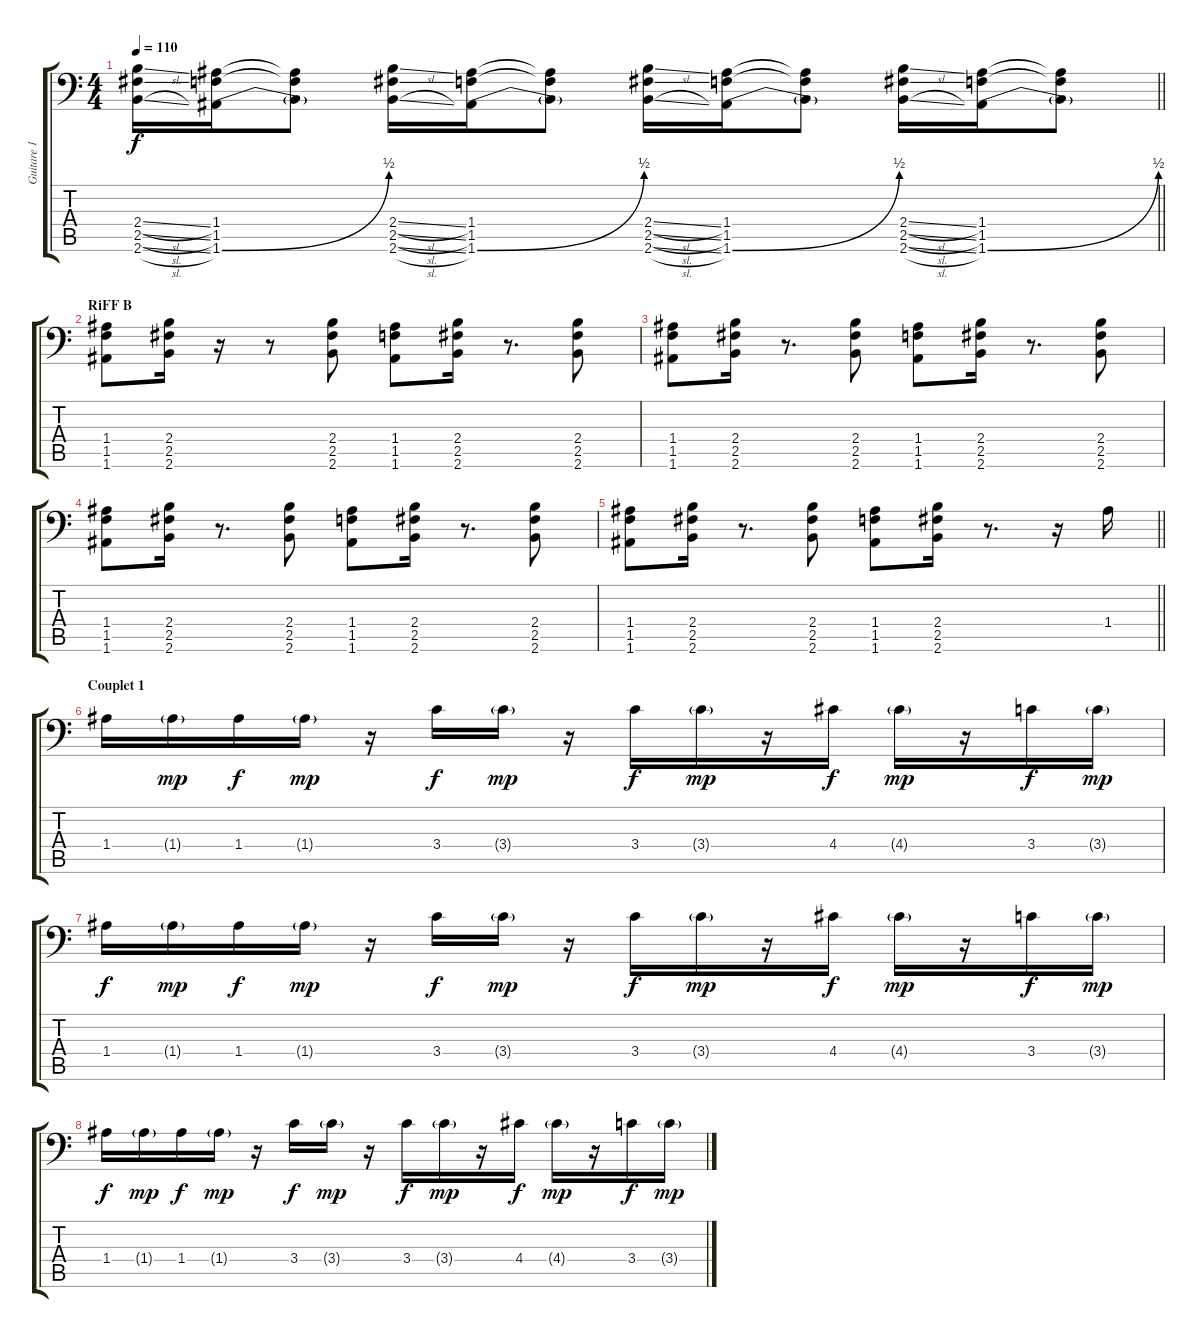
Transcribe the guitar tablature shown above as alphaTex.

\track ("Guitare 1 - Kaoru" "Guitare 1 ") {instrument distortionguitar}
\staff {score tabs}
\tuning (B3 Gb3 D3 A2 E2 A1) {hide}
\ts (4 4)
\tempo 110
\clef f4
\barLineRight lightlight
\ks c
(2.4{sl} 2.5{sl} 2.6{sl}).16{dy f} (1.4 1.5 1.6{be (bend 0 0 60 2)}).16 (1.4{t} 1.5{t} 1.6{t}).8 (2.4{sl} 2.5{sl} 2.6{sl}).16 (1.4 1.5 1.6{be (bend 0 0 60 2)}).16 (1.4{t} 1.5{t} 1.6{t}).8 (2.4{sl} 2.5{sl} 2.6{sl}).16 (1.4 1.5 1.6{be (bend 0 0 60 2)}).16 (1.4{t} 1.5{t} 1.6{t}).8 (2.4{sl} 2.5{sl} 2.6{sl}).16 (1.4 1.5 1.6{be (bend 0 0 60 2)}).16 (1.4{t} 1.5{t} 1.6{t}).8 |
\section ("" "RiFF B")
(1.4 1.5 1.6).8 (2.4 2.5 2.6).16 r.16 r.8 (2.4 2.5 2.6).8 (1.4 1.5 1.6).8 (2.4 2.5 2.6).16 r.8{d} (2.4 2.5 2.6).8 |
(1.4 1.5 1.6).8 (2.4 2.5 2.6).16 r.8{d} (2.4 2.5 2.6).8 (1.4 1.5 1.6).8 (2.4 2.5 2.6).16 r.8{d} (2.4 2.5 2.6).8 |
(1.4 1.5 1.6).8 (2.4 2.5 2.6).16 r.8{d} (2.4 2.5 2.6).8 (1.4 1.5 1.6).8 (2.4 2.5 2.6).16 r.8{d} (2.4 2.5 2.6).8 |
\barLineRight lightlight
(1.4 1.5 1.6).8 (2.4 2.5 2.6).16 r.8{d} (2.4 2.5 2.6).8 (1.4 1.5 1.6).8 (2.4 2.5 2.6).16 r.8{d} r.16 1.4.16 |
\section ("" "Couplet 1")
1.4.16 1.4{g}.16{dy mp} 1.4.16{dy f} 1.4{g}.16{dy mp} r.16 3.4.16{dy f} 3.4{g}.16{dy mp} r.16 3.4.16{dy f} 3.4{g}.16{dy mp} r.16 4.4.16{dy f} 4.4{g}.16{dy mp} r.16 3.4.16{dy f} 3.4{g}.16{dy mp} |
1.4.16{dy f} 1.4{g}.16{dy mp} 1.4.16{dy f} 1.4{g}.16{dy mp} r.16 3.4.16{dy f} 3.4{g}.16{dy mp} r.16 3.4.16{dy f} 3.4{g}.16{dy mp} r.16 4.4.16{dy f} 4.4{g}.16{dy mp} r.16 3.4.16{dy f} 3.4{g}.16{dy mp} |
1.4.16{dy f} 1.4{g}.16{dy mp} 1.4.16{dy f} 1.4{g}.16{dy mp} r.16 3.4.16{dy f} 3.4{g}.16{dy mp} r.16 3.4.16{dy f} 3.4{g}.16{dy mp} r.16 4.4.16{dy f} 4.4{g}.16{dy mp} r.16 3.4.16{dy f} 3.4{g}.16{dy mp}
